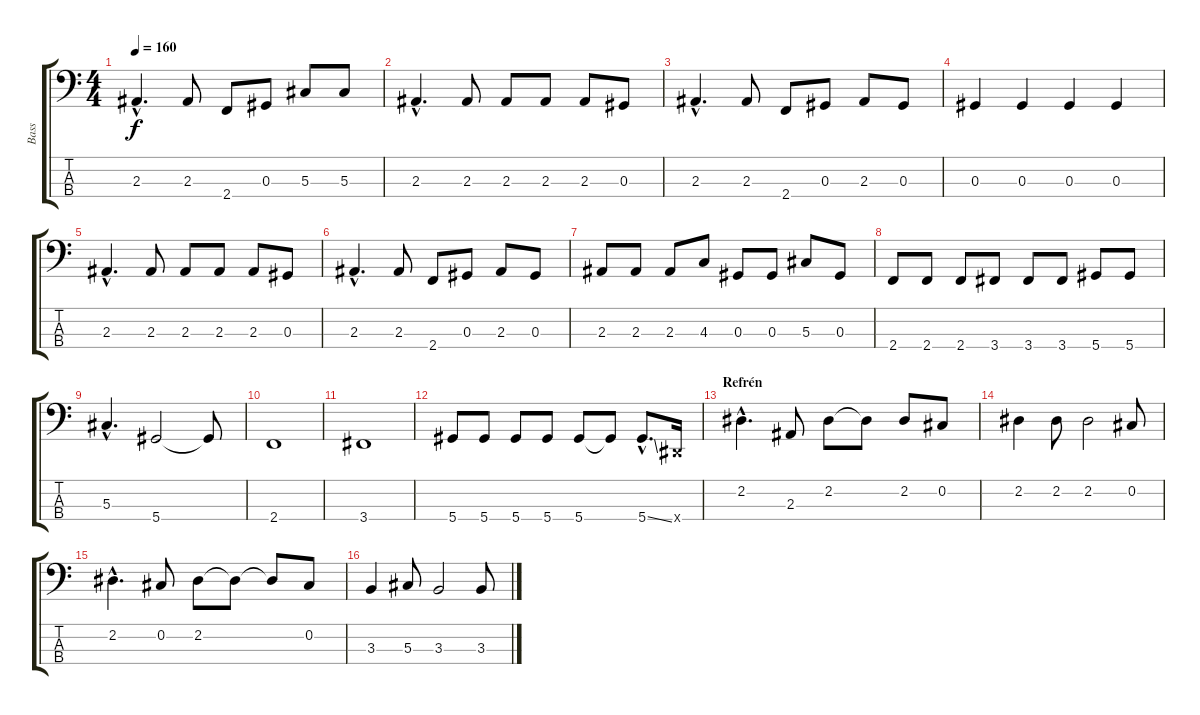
\track ("Bass" "Bass") {instrument slapbass2}
\staff {score tabs}
\tuning (Gb2 Db2 Ab1 Eb1) {hide}
\ts (4 4)
\tempo 160
\clef f4
\ks c
2.3{hac}.4{d dy f} 2.3.8 2.4.8 0.3.8 5.3.8 5.3.8 |
2.3{hac}.4{d} 2.3.8 2.3.8 2.3.8 2.3.8 0.3.8 |
2.3{hac}.4{d} 2.3.8 2.4.8 0.3.8 2.3.8 0.3.8 |
0.3.4 0.3.4 0.3.4 0.3.4 |
2.3{hac}.4{d} 2.3.8 2.3.8 2.3.8 2.3.8 0.3.8 |
2.3{hac}.4{d} 2.3.8 2.4.8 0.3.8 2.3.8 0.3.8 |
2.3.8 2.3.8 2.3.8 4.3.8 0.3.8 0.3.8 5.3.8 0.3.8 |
2.4.8 2.4.8 2.4.8 3.4.8 3.4.8 3.4.8 5.4.8 5.4.8 |
5.3{hac}.4{d} 5.4.2 5.4{t}.8 |
2.4.1 |
3.4.1 |
5.4.8 5.4.8 5.4.8 5.4.8 5.4.8 5.4{t}.8 5.4{ss hac}.8{d} 0.4{x}.16 |
\section ("" "Refrén")
2.2{hac}.4{d} 2.3.8 2.2.8 2.2{t}.8 2.2.8 0.2.8 |
2.2.4 2.2.8 2.2.2 0.2.8 |
2.2{hac}.4{d} 0.2.8 2.2.8 2.2{t}.8 2.2{t}.8 0.2.8 |
3.3.4 5.3.8 3.3.2 3.3.8
